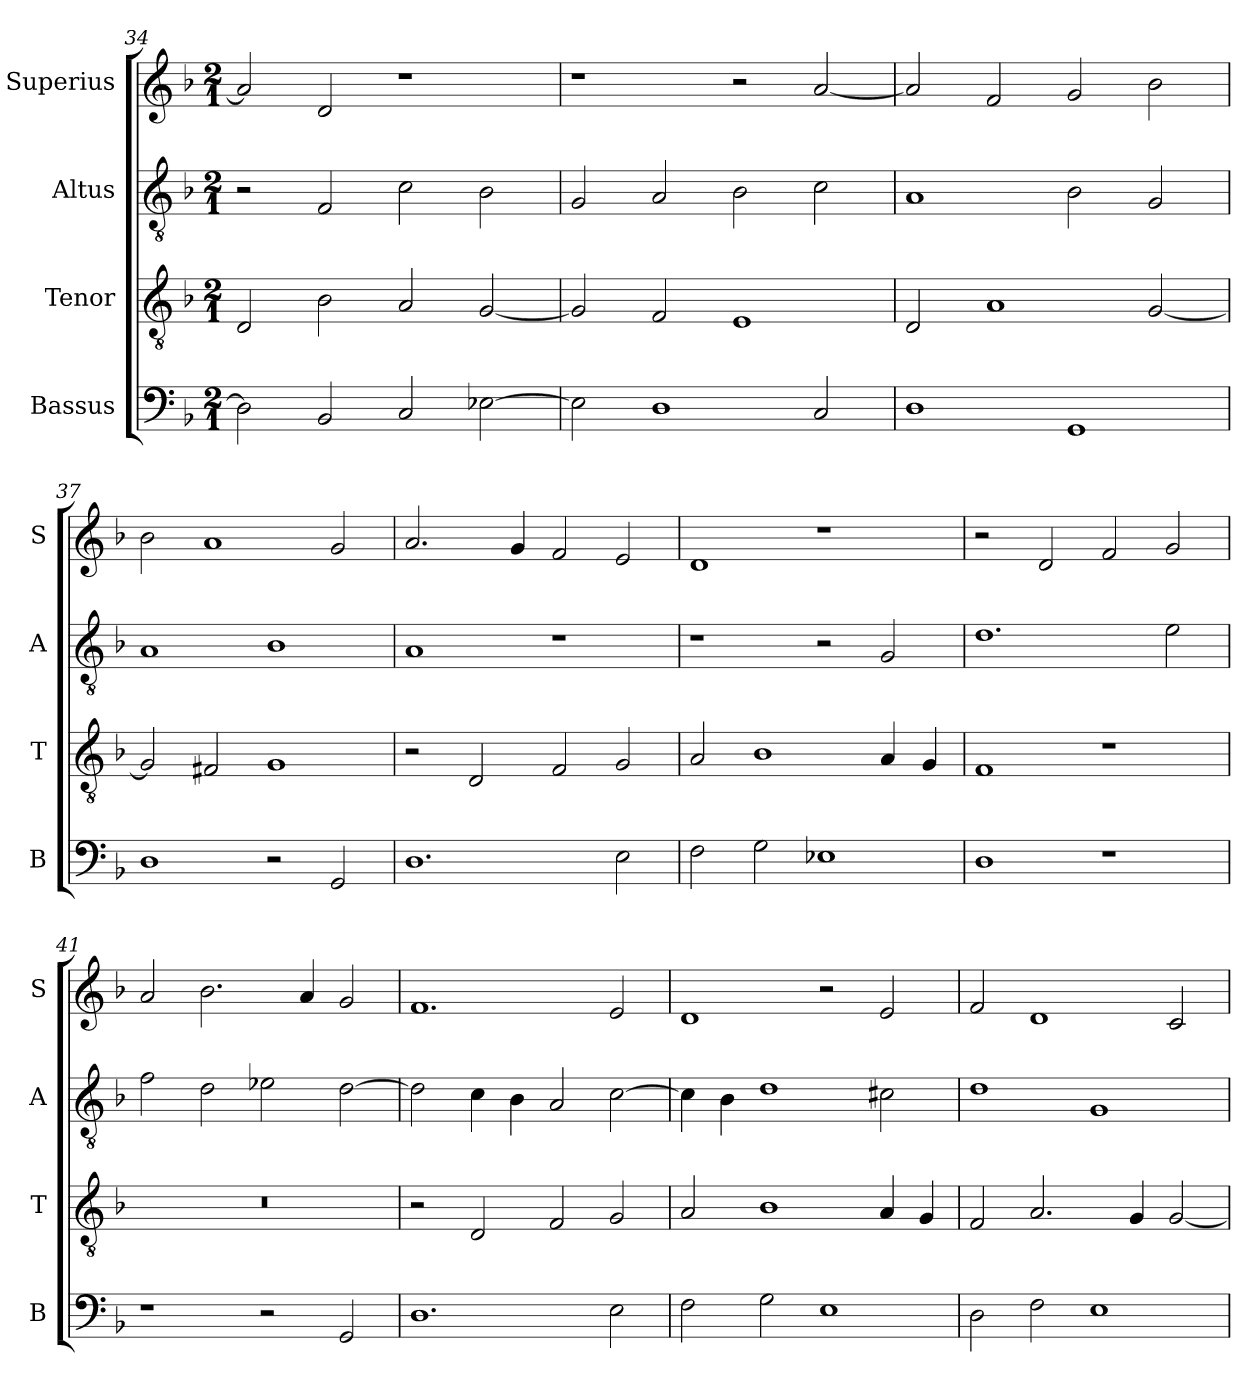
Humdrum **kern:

**kern	**kern	**kern	**kern
*part4	*part3	*part2	*part1
*staff4	*staff3	*staff2	*staff1
*I"Bassus	*I"Tenor	*I"Altus	*I"Superius
*I'B	*I'T	*I'A	*I'S
*clefF4	*clefGv2	*clefGv2	*clefG2
*k[b-]	*k[b-]	*k[b-]	*k[b-]
*F:	*F:	*F:	*F:
*M2/1	*M2/1	*M2/1	*M2/1
=34	=34	=34	=34
2D]	2D	2r	2a]
2BB-	2B-	2F	2d
2C	2A	2c	1r
[2E-X	[2G	2B-	.
=35	=35	=35	=35
2E-]	2G]	2G	1r
1D	2F	2A	.
.	1E	2B-	2r
2C	.	2c	[2a
=36	=36	=36	=36
1D	2D	1A	2a]
.	1A	.	2f
1GG	.	2B-	2g
.	[2G	2G	2b-
=37	=37	=37	=37
1D	2G]	1A	2b-
.	2F#X	.	1a
2r	1G	1B-	.
2GG	.	.	2g
=38	=38	=38	=38
1.D	2r	1A	2.a
.	2D	.	.
.	.	.	4g
.	2F	1r	2f
2E	2G	.	2e
=39	=39	=39	=39
2F	2A	1r	1d
2G	1B-	.	.
1E-X	.	2r	1r
.	4A	2G	.
.	4G	.	.
=40	=40	=40	=40
1D	1F	1.d	2r
.	.	.	2d
1r	1r	.	2f
.	.	2e	2g
=41	=41	=41	=41
1r	0r	2f	2a
.	.	2d	2.b-
2r	.	2e-X	.
.	.	.	4a
2GG	.	[2d	2g
=42	=42	=42	=42
1.D	2r	2d]	1.f
.	2D	4c	.
.	.	4B-	.
.	2F	2A	.
2E	2G	[2c	2e
=43	=43	=43	=43
2F	2A	4c]	1d
.	.	4B-	.
2G	1B-	1d	.
1E	.	.	2r
.	4A	2c#X	2e
.	4G	.	.
=44	=44	=44	=44
2D	2F	1d	2f
2F	2.A	.	1d
1E	.	1G	.
.	4G	.	.
.	[2G	.	2c
=	=	=	=
*-	*-	*-	*-
